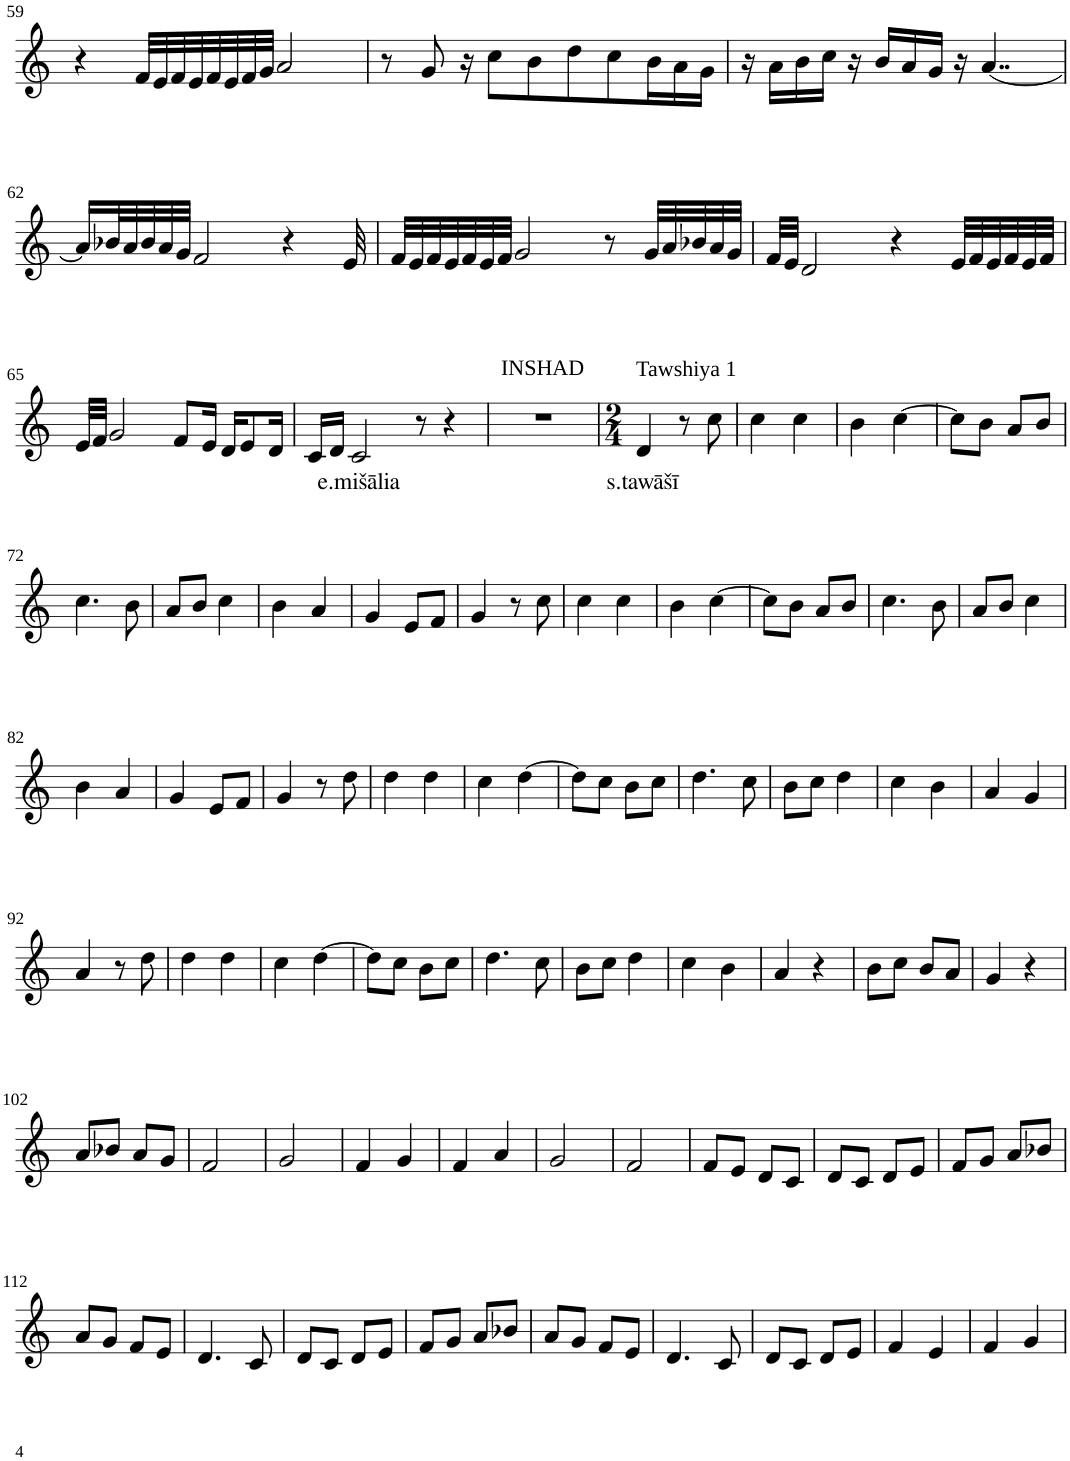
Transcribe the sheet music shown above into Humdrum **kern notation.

**kern	**text
*part1	*part1
*staff1	*staff1
*I"Violin	*
!!LO:PB:g=z
*clefG2	*
*k[]	*
*M4/4	*
=59	=59
4r	.
32f/LLL	.
32e/	.
32f/	.
32e/	.
32f/	.
32e/	.
32f/	.
32g/JJJ	.
2a/	.
=60	=60
8r	.
8g/	.
16r	.
8cc\L	.
8b\	.
8dd\	.
8cc\	.
16b\L	.
16a\	.
16g\JJ	.
=61	=61
16r	.
16a\LL	.
16b\	.
16cc\JJ	.
16r	.
16b/LL	.
16a/	.
16g/JJ	.
16r	.
[4..a/	.
!!LO:LB:g=z
=62	=62
16a/LL]	.
32b-X/L	.
32a/	.
32b-/	.
32a/	.
32g/JJJ	.
2f/	.
4r	.
32e/	.
=63	=63
32f/LLL	.
32e/	.
32f/	.
32e/	.
32f/	.
32e/	.
32f/JJJ	.
2g/	.
8r	.
32g/LLL	.
32a/	.
32b-X/	.
32a/	.
32g/JJJ	.
=64	=64
32f/LLL	.
32e/JJJ	.
2d/	.
4r	.
32e/LLL	.
32f/	.
32e/	.
32f/	.
32e/	.
32f/JJJ	.
!!LO:LB:g=z
=65	=65
32e/LLL	.
32f/JJJ	.
2g/	.
8f/L	.
16e/Jk	.
16d/KL	.
8e/	.
16d/Jk	.
=66	=66
16c/LL	.
16d/JJ	.
!	!LO:LY:b
2c/	e.mišālia
8r	.
4r	.
=67	=67
!LO:TX:a:t=INSHAD	!
1r	.
=68	=68
*M2/4	*
!LO:TX:a:t=Tawshiya 1	!
!	!LO:LY:b
4d/	s.tawāšī
8r	.
8cc\	.
=69	=69
4cc\	.
4cc\	.
=70	=70
4b\	.
[4cc\	.
=71	=71
8cc\L]	.
8b\J	.
8a/L	.
8b/J	.
!!LO:LB:g=z
=72	=72
4.cc\	.
8b\	.
=73	=73
8a/L	.
8b/J	.
4cc\	.
=74	=74
4b\	.
4a/	.
=75	=75
4g/	.
8e/L	.
8f/J	.
=76	=76
4g/	.
8r	.
8cc\	.
=77	=77
4cc\	.
4cc\	.
=78	=78
4b\	.
[4cc\	.
=79	=79
8cc\L]	.
8b\J	.
8a/L	.
8b/J	.
=80	=80
4.cc\	.
8b\	.
=81	=81
8a/L	.
8b/J	.
4cc\	.
!!LO:LB:g=z
=82	=82
4b\	.
4a/	.
=83	=83
4g/	.
8e/L	.
8f/J	.
=84	=84
4g/	.
8r	.
8dd\	.
=85	=85
4dd\	.
4dd\	.
=86	=86
4cc\	.
[4dd\	.
=87	=87
8dd\L]	.
8cc\J	.
8b\L	.
8cc\J	.
=88	=88
4.dd\	.
8cc\	.
=89	=89
8b\L	.
8cc\J	.
4dd\	.
=90	=90
4cc\	.
4b\	.
=91	=91
4a/	.
4g/	.
!!LO:LB:g=z
=92	=92
4a/	.
8r	.
8dd\	.
=93	=93
4dd\	.
4dd\	.
=94	=94
4cc\	.
[4dd\	.
=95	=95
8dd\L]	.
8cc\J	.
8b\L	.
8cc\J	.
=96	=96
4.dd\	.
8cc\	.
=97	=97
8b\L	.
8cc\J	.
4dd\	.
=98	=98
4cc\	.
4b\	.
=99	=99
4a/	.
4r	.
=100	=100
8b\L	.
8cc\J	.
8b/L	.
8a/J	.
=101	=101
4g/	.
4r	.
!!LO:LB:g=z
=102	=102
8a/L	.
8b-X/J	.
8a/L	.
8g/J	.
=103	=103
2f/	.
=104	=104
2g/	.
=105	=105
4f/	.
4g/	.
=106	=106
4f/	.
4a/	.
=107	=107
2g/	.
=108	=108
2f/	.
=109	=109
8f/L	.
8e/J	.
8d/L	.
8c/J	.
=110	=110
8d/L	.
8c/J	.
8d/L	.
8e/J	.
=111	=111
8f/L	.
8g/J	.
8a/L	.
8b-X/J	.
!!LO:LB:g=z
=112	=112
8a/L	.
8g/J	.
8f/L	.
8e/J	.
=113	=113
4.d/	.
8c/	.
=114	=114
8d/L	.
8c/J	.
8d/L	.
8e/J	.
=115	=115
8f/L	.
8g/J	.
8a/L	.
8b-X/J	.
=116	=116
8a/L	.
8g/J	.
8f/L	.
8e/J	.
=117	=117
4.d/	.
8c/	.
=118	=118
8d/L	.
8c/J	.
8d/L	.
8e/J	.
=119	=119
4f/	.
4e/	.
=120	=120
4f/	.
4g/	.
=	=
*-	*-
